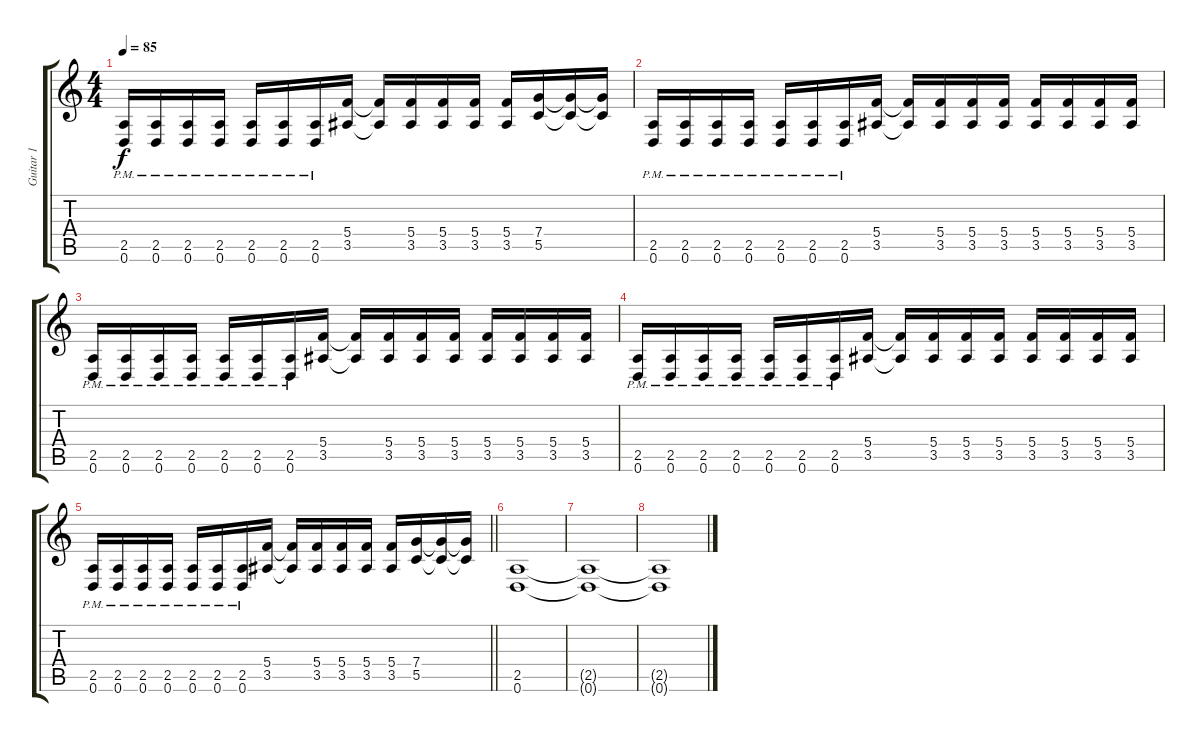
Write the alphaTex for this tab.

\track ("Guitar 1" "Guitar 1") {instrument distortionguitar}
\staff {score tabs}
\tuning (D4 A3 F3 C3 G2 D2) {hide}
\ts (4 4)
\tempo 85
\clef g2
\ks c
(2.5{pm} 0.6{pm}).16{dy f} (2.5{pm} 0.6{pm}).16 (2.5{pm} 0.6{pm}).16 (2.5{pm} 0.6{pm}).16 (2.5{pm} 0.6{pm}).16 (2.5{pm} 0.6{pm}).16 (2.5{pm} 0.6{pm}).16 (5.4 3.5).16 (5.4{t} 3.5{t}).16 (5.4 3.5).16 (5.4 3.5).16 (5.4 3.5).16 (5.4 3.5).16 (7.4 5.5).16 (7.4{t} 5.5{t}).16 (7.4{t} 5.5{t}).16 |
(2.5{pm} 0.6{pm}).16 (2.5{pm} 0.6{pm}).16 (2.5{pm} 0.6{pm}).16 (2.5{pm} 0.6{pm}).16 (2.5{pm} 0.6{pm}).16 (2.5{pm} 0.6{pm}).16 (2.5{pm} 0.6{pm}).16 (5.4 3.5).16 (5.4{t} 3.5{t}).16 (5.4 3.5).16 (5.4 3.5).16 (5.4 3.5).16 (5.4 3.5).16 (5.4 3.5).16 (5.4 3.5).16 (5.4 3.5).16 |
(2.5{pm} 0.6{pm}).16 (2.5{pm} 0.6{pm}).16 (2.5{pm} 0.6{pm}).16 (2.5{pm} 0.6{pm}).16 (2.5{pm} 0.6{pm}).16 (2.5{pm} 0.6{pm}).16 (2.5{pm} 0.6{pm}).16 (5.4 3.5).16 (5.4{t} 3.5{t}).16 (5.4 3.5).16 (5.4 3.5).16 (5.4 3.5).16 (5.4 3.5).16 (5.4 3.5).16 (5.4 3.5).16 (5.4 3.5).16 |
(2.5{pm} 0.6{pm}).16 (2.5{pm} 0.6{pm}).16 (2.5{pm} 0.6{pm}).16 (2.5{pm} 0.6{pm}).16 (2.5{pm} 0.6{pm}).16 (2.5{pm} 0.6{pm}).16 (2.5{pm} 0.6{pm}).16 (5.4 3.5).16 (5.4{t} 3.5{t}).16 (5.4 3.5).16 (5.4 3.5).16 (5.4 3.5).16 (5.4 3.5).16 (5.4 3.5).16 (5.4 3.5).16 (5.4 3.5).16 |
\barLineRight lightlight
(2.5{pm} 0.6{pm}).16 (2.5{pm} 0.6{pm}).16 (2.5{pm} 0.6{pm}).16 (2.5{pm} 0.6{pm}).16 (2.5{pm} 0.6{pm}).16 (2.5{pm} 0.6{pm}).16 (2.5{pm} 0.6{pm}).16 (5.4 3.5).16 (5.4{t} 3.5{t}).16 (5.4 3.5).16 (5.4 3.5).16 (5.4 3.5).16 (5.4 3.5).16 (7.4 5.5).16 (7.4{t} 5.5{t}).16 (7.4{t} 5.5{t}).16 |
(2.5 0.6).1 |
(2.5{t} 0.6{t}).1 |
(2.5{t} 0.6{t}).1
